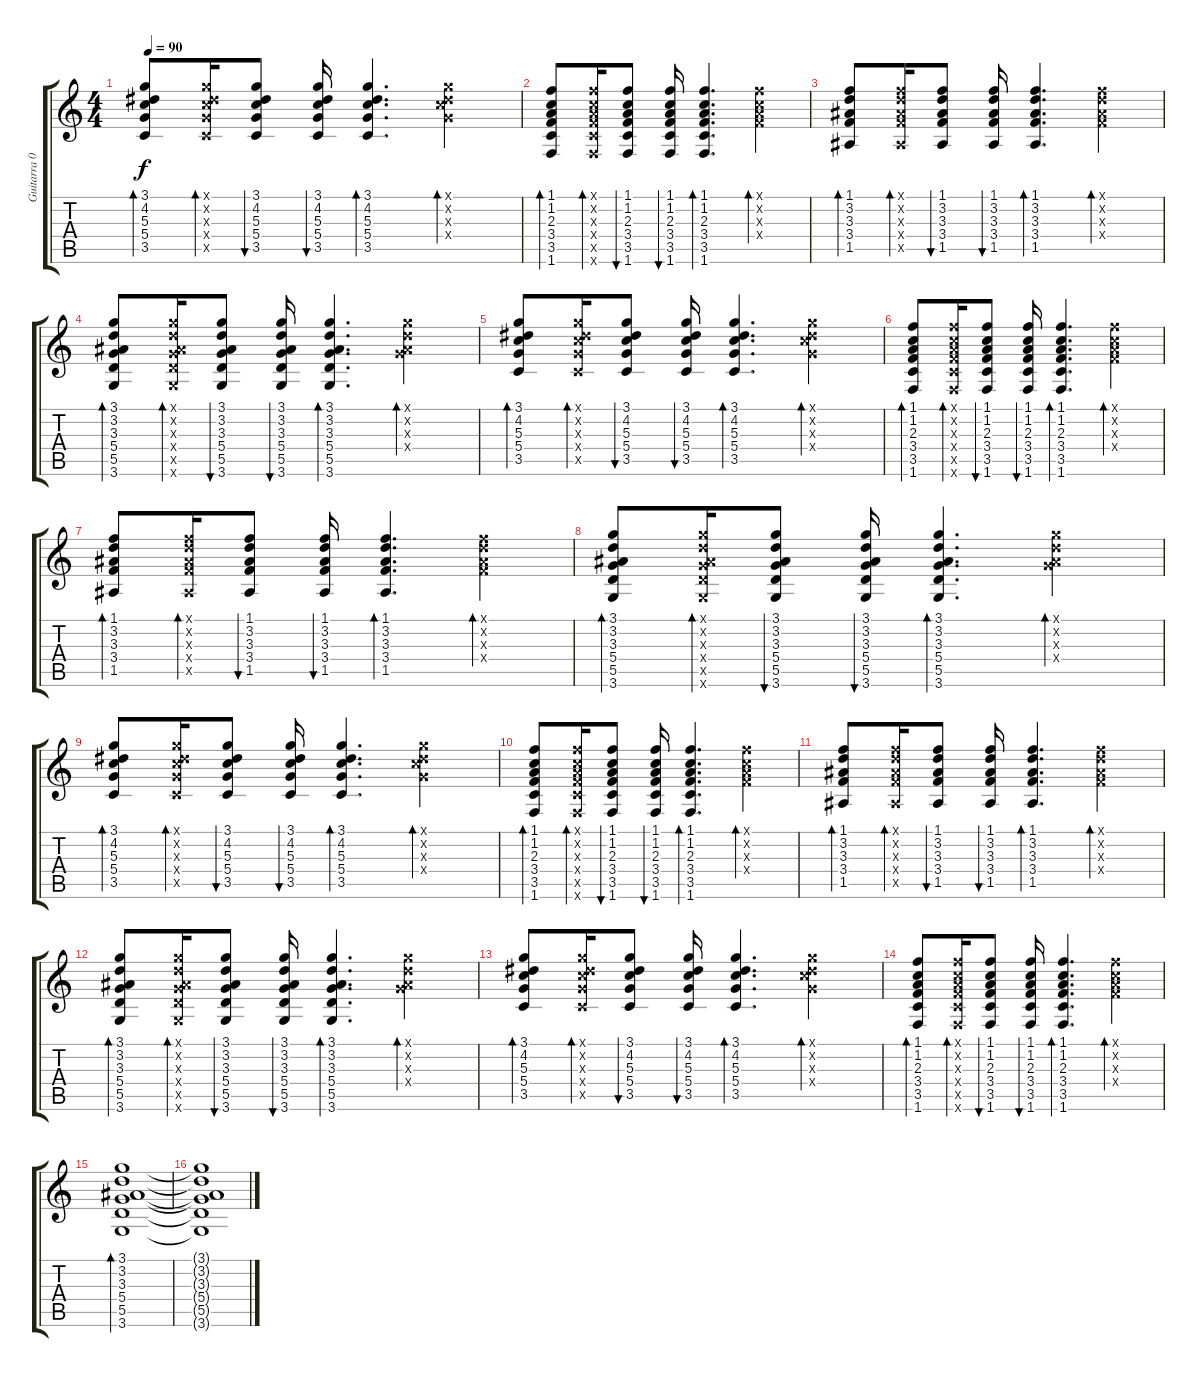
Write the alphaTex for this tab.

\track ("Guitarra 01" "Guitarra 0") {instrument acousticguitarsteel}
\staff {score tabs}
\tuning (E4 B3 G3 D3 A2 E2) {hide}
\ts (4 4)
\tempo 90
\clef g2
\ks c
(3.1 4.2 5.3 5.4 3.5).8{bd 30 dy f} (3.1{x} 4.2{x} 5.3{x} 5.4{x} 3.5{x}).16{bd 30} (3.1 4.2 5.3 5.4 3.5).8{bu 30} (3.1 4.2 5.3 5.4 3.5).16{bu 30} (3.1 4.2 5.3 5.4 3.5).4{d bd 30} (3.1{x} 4.2{x} 5.3{x} 5.4{x}).4{bd 30} |
(1.1 1.2 2.3 3.4 3.5 1.6).8{bd 30} (1.1{x} 1.2{x} 2.3{x} 3.4{x} 3.5{x} 1.6{x}).16{bd 30} (1.1 1.2 2.3 3.4 3.5 1.6).8{bu 30} (1.1 1.2 2.3 3.4 3.5 1.6).16{bu 30} (1.1 1.2 2.3 3.4 3.5 1.6).4{d bd 30} (1.1{x} 1.2{x} 2.3{x} 3.4{x}).4{bd 30} |
(1.1 3.2 3.3 3.4 1.5).8{bd 30} (1.1{x} 3.2{x} 3.3{x} 3.4{x} 1.5{x}).16{bd 30} (1.1 3.2 3.3 3.4 1.5).8{bu 30} (1.1 3.2 3.3 3.4 1.5).16{bu 30} (1.1 3.2 3.3 3.4 1.5).4{d bd 30} (1.1{x} 3.2{x} 3.3{x} 3.4{x}).4{bd 30} |
(3.1 3.2 3.3 5.4 5.5 3.6).8{bd 30} (3.1{x} 3.2{x} 3.3{x} 5.4{x} 5.5{x} 3.6{x}).16{bd 30} (3.1 3.2 3.3 5.4 5.5 3.6).8{bu 30} (3.1 3.2 3.3 5.4 5.5 3.6).16{bu 30} (3.1 3.2 3.3 5.4 5.5 3.6).4{d bd 30} (3.1{x} 3.2{x} 3.3{x} 5.4{x}).4{bd 30} |
(3.1 4.2 5.3 5.4 3.5).8{bd 30} (3.1{x} 4.2{x} 5.3{x} 5.4{x} 3.5{x}).16{bd 30} (3.1 4.2 5.3 5.4 3.5).8{bu 30} (3.1 4.2 5.3 5.4 3.5).16{bu 30} (3.1 4.2 5.3 5.4 3.5).4{d bd 30} (3.1{x} 4.2{x} 5.3{x} 5.4{x}).4{bd 30} |
(1.1 1.2 2.3 3.4 3.5 1.6).8{bd 30} (1.1{x} 1.2{x} 2.3{x} 3.4{x} 3.5{x} 1.6{x}).16{bd 30} (1.1 1.2 2.3 3.4 3.5 1.6).8{bu 30} (1.1 1.2 2.3 3.4 3.5 1.6).16{bu 30} (1.1 1.2 2.3 3.4 3.5 1.6).4{d bd 30} (1.1{x} 1.2{x} 2.3{x} 3.4{x}).4{bd 30} |
(1.1 3.2 3.3 3.4 1.5).8{bd 30} (1.1{x} 3.2{x} 3.3{x} 3.4{x} 1.5{x}).16{bd 30} (1.1 3.2 3.3 3.4 1.5).8{bu 30} (1.1 3.2 3.3 3.4 1.5).16{bu 30} (1.1 3.2 3.3 3.4 1.5).4{d bd 30} (1.1{x} 3.2{x} 3.3{x} 3.4{x}).4{bd 30} |
(3.1 3.2 3.3 5.4 5.5 3.6).8{bd 30} (3.1{x} 3.2{x} 3.3{x} 5.4{x} 5.5{x} 3.6{x}).16{bd 30} (3.1 3.2 3.3 5.4 5.5 3.6).8{bu 30} (3.1 3.2 3.3 5.4 5.5 3.6).16{bu 30} (3.1 3.2 3.3 5.4 5.5 3.6).4{d bd 30} (3.1{x} 3.2{x} 3.3{x} 5.4{x}).4{bd 30} |
(3.1 4.2 5.3 5.4 3.5).8{bd 30} (3.1{x} 4.2{x} 5.3{x} 5.4{x} 3.5{x}).16{bd 30} (3.1 4.2 5.3 5.4 3.5).8{bu 30} (3.1 4.2 5.3 5.4 3.5).16{bu 30} (3.1 4.2 5.3 5.4 3.5).4{d bd 30} (3.1{x} 4.2{x} 5.3{x} 5.4{x}).4{bd 30} |
(1.1 1.2 2.3 3.4 3.5 1.6).8{bd 30} (1.1{x} 1.2{x} 2.3{x} 3.4{x} 3.5{x} 1.6{x}).16{bd 30} (1.1 1.2 2.3 3.4 3.5 1.6).8{bu 30} (1.1 1.2 2.3 3.4 3.5 1.6).16{bu 30} (1.1 1.2 2.3 3.4 3.5 1.6).4{d bd 30} (1.1{x} 1.2{x} 2.3{x} 3.4{x}).4{bd 30} |
(1.1 3.2 3.3 3.4 1.5).8{bd 30} (1.1{x} 3.2{x} 3.3{x} 3.4{x} 1.5{x}).16{bd 30} (1.1 3.2 3.3 3.4 1.5).8{bu 30} (1.1 3.2 3.3 3.4 1.5).16{bu 30} (1.1 3.2 3.3 3.4 1.5).4{d bd 30} (1.1{x} 3.2{x} 3.3{x} 3.4{x}).4{bd 30} |
(3.1 3.2 3.3 5.4 5.5 3.6).8{bd 30} (3.1{x} 3.2{x} 3.3{x} 5.4{x} 5.5{x} 3.6{x}).16{bd 30} (3.1 3.2 3.3 5.4 5.5 3.6).8{bu 30} (3.1 3.2 3.3 5.4 5.5 3.6).16{bu 30} (3.1 3.2 3.3 5.4 5.5 3.6).4{d bd 30} (3.1{x} 3.2{x} 3.3{x} 5.4{x}).4{bd 30} |
(3.1 4.2 5.3 5.4 3.5).8{bd 30} (3.1{x} 4.2{x} 5.3{x} 5.4{x} 3.5{x}).16{bd 30} (3.1 4.2 5.3 5.4 3.5).8{bu 30} (3.1 4.2 5.3 5.4 3.5).16{bu 30} (3.1 4.2 5.3 5.4 3.5).4{d bd 30} (3.1{x} 4.2{x} 5.3{x} 5.4{x}).4{bd 30} |
(1.1 1.2 2.3 3.4 3.5 1.6).8{bd 30} (1.1{x} 1.2{x} 2.3{x} 3.4{x} 3.5{x} 1.6{x}).16{bd 30} (1.1 1.2 2.3 3.4 3.5 1.6).8{bu 30} (1.1 1.2 2.3 3.4 3.5 1.6).16{bu 30} (1.1 1.2 2.3 3.4 3.5 1.6).4{d bd 30} (1.1{x} 1.2{x} 2.3{x} 3.4{x}).4{bd 30} |
(3.1 3.2 3.3 5.4 5.5 3.6).1{bd 30} |
(3.1{t} 3.2{t} 3.3{t} 5.4{t} 5.5{t} 3.6{t}).1
